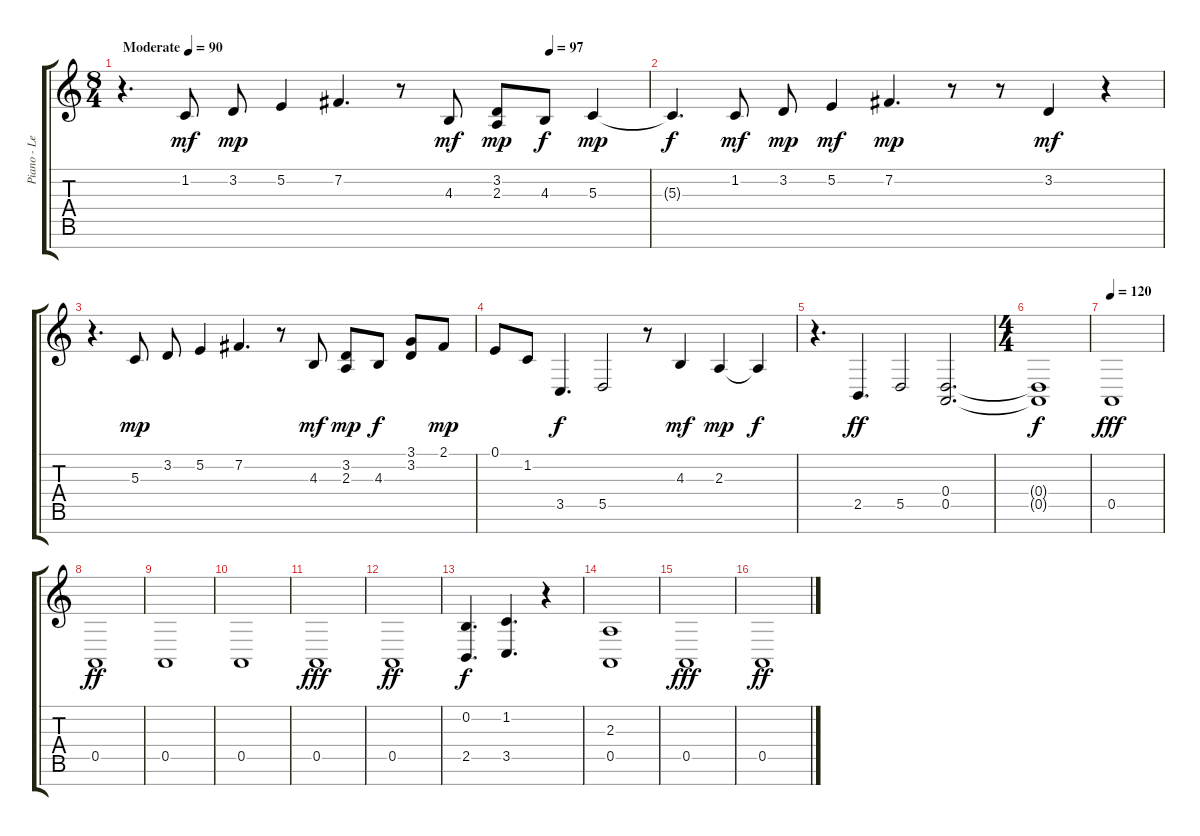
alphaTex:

\track ("Piano - Left Hand" "Piano - Le") {instrument acousticgrandpiano}
\staff {score tabs}
\tuning (E4 B3 G3 D3 A2 E2 B1) {hide}
\ts (8 4)
\tempo (90 "Moderate")
\tempo (97 0.8125)
\tempo (90 "Moderate")
\clef g2
\ks c
r.4{d dy mf instrument acousticgrandpiano} 1.2.8 3.2.8{dy mp} 5.2.4 7.2.4{d} r.8 4.3.8{dy mf} (3.2 2.3).8{dy mp} 4.3.8{dy f} 5.3.4{dy mp} |
5.3{t}.4{d dy f} 1.2.8{dy mf} 3.2.8{dy mp} 5.2.4{dy mf} 7.2.4{d dy mp} r.8 r.8 3.2.4{dy mf} r.4 |
r.4{d} 5.3.8{dy mp} 3.2.8 5.2.4 7.2.4{d} r.8 4.3.8{dy mf} (3.2 2.3).8{dy mp} 4.3.8{dy f} (3.1 3.2).8 2.1.8{dy mp} |
0.1.8 1.2.8 3.5.4{d dy f} 5.5.2 r.8 4.3.4{dy mf} 2.3.4{dy mp} 2.3{t}.4{dy f} |
r.4{d} 2.5.4{d dy ff} 5.5.2 (0.4 0.5).2{d} |
\ts (4 4)
(0.4{t} 0.5{t}).1{dy f} |
\tempo 120
0.5.1{dy fff} |
0.5.1{dy ff} |
0.5.1 |
0.5.1 |
0.5.1{dy fff} |
0.5.1{dy ff} |
(0.2 2.5).4{d dy f} (1.2 3.5).4{d} r.4 |
(2.3 0.5).1 |
0.5.1{dy fff} |
0.5.1{dy ff}
